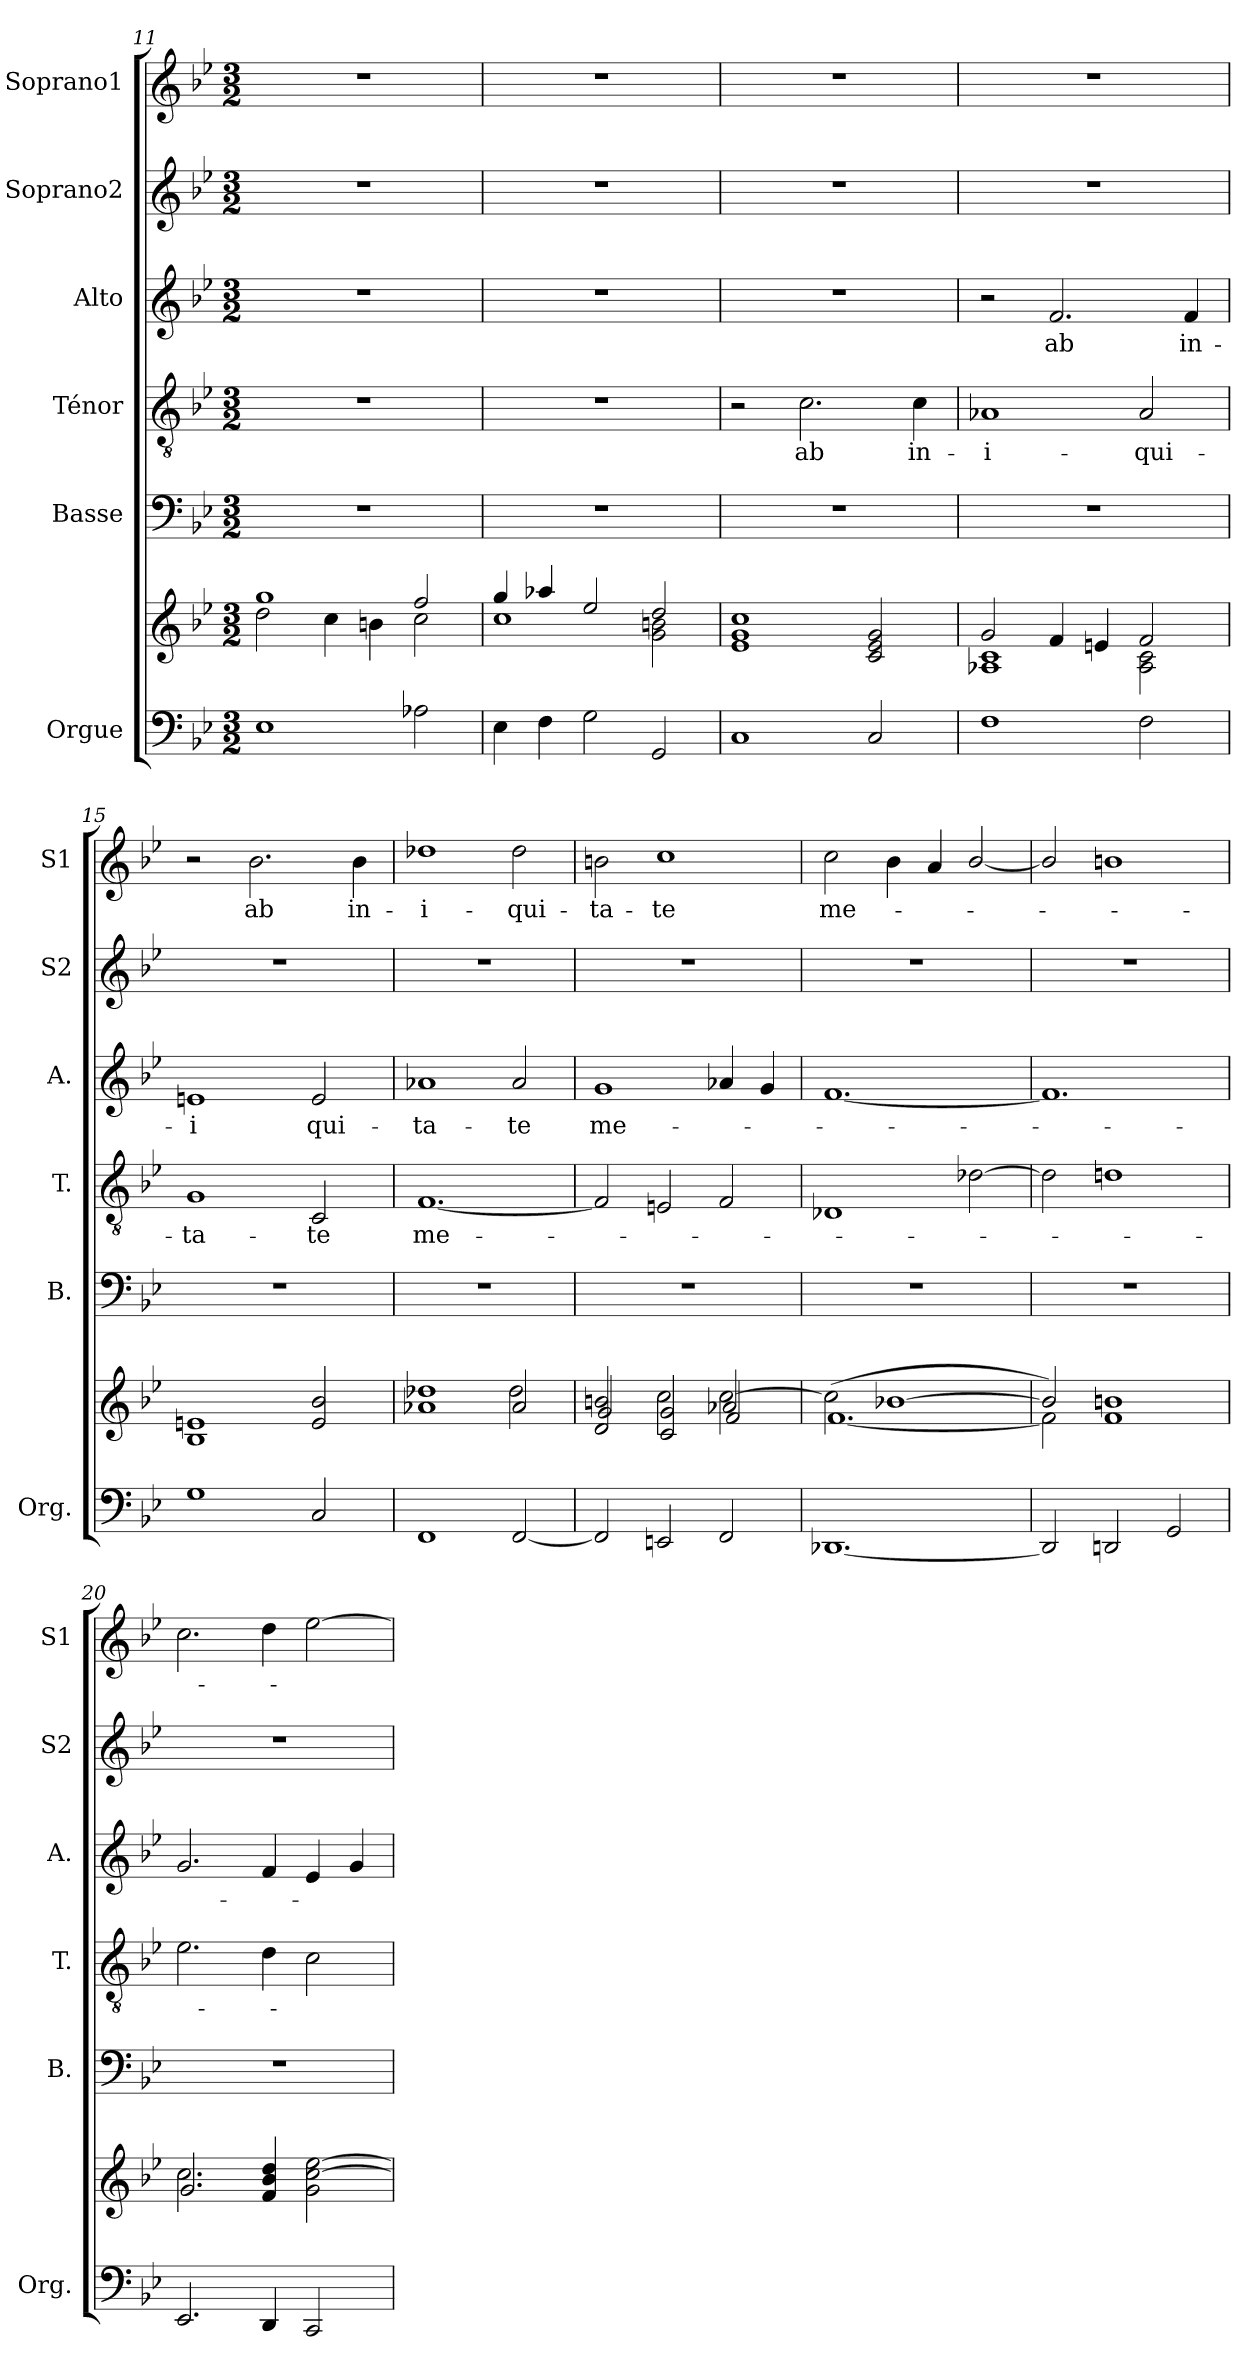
**kern	**kern	**kern	**kern	**text	**kern	**text	**kern	**kern	**text
*part6	*part6	*part5	*part4	*part4	*part3	*part3	*part2	*part1	*part1
*staff7	*staff6	*staff5	*staff4	*staff4	*staff3	*staff3	*staff2	*staff1	*staff1
*I"Orgue	*	*I"Basse	*I"Ténor	*	*I"Alto	*	*I"Soprano2	*I"Soprano1	*
*I'Org.	*	*I'B.	*I'T.	*	*I'A.	*	*I'S2	*I'S1	*
*clefF4	*clefG2	*clefF4	*clefGv2	*	*clefG2	*	*clefG2	*clefG2	*
*k[b-e-]	*k[b-e-]	*k[b-e-]	*k[b-e-]	*	*k[b-e-]	*	*k[b-e-]	*k[b-e-]	*
*M3/2	*M3/2	*M3/2	*M3/2	*	*M3/2	*	*M3/2	*M3/2	*
=11	=11	=11	=11	=11	=11	=11	=11	=11	=11
*	*^	*	*	*	*	*	*	*	*
1E-	1gg	2dd\	1.r	1.r	.	1.r	.	1.r	1.r	.
.	.	4cc\	.	.	.	.	.	.	.	.
.	.	4bn\	.	.	.	.	.	.	.	.
2A-X\	2ff/	2cc\	.	.	.	.	.	.	.	.
=12	=12	=12	=12	=12	=12	=12	=12	=12	=12	=12
4E-\	4gg/	1cc	1.r	1.r	.	1.r	.	1.r	1.r	.
4F\	4aa-X/	.	.	.	.	.	.	.	.	.
2G\	2ee-/	.	.	.	.	.	.	.	.	.
2GG/	2dd/	2g\ 2bn\	.	.	.	.	.	.	.	.
*	*v	*v	*	*	*	*	*	*	*	*
=13	=13	=13	=13	=13	=13	=13	=13	=13	=13
1C	1e- 1g 1cc	1.r	2r	.	1.r	.	1.r	1.r	.
!	!	!	!	!LO:LY:b	!	!	!	!	!
.	.	.	2.c\	ab	.	.	.	.	.
2C/	2c/ 2e-/ 2g/	.	.	.	.	.	.	.	.
!	!	!	!	!LO:LY:b	!	!	!	!	!
.	.	.	4c\	in-	.	.	.	.	.
=14	=14	=14	=14	=14	=14	=14	=14	=14	=14
*	*^	*	*	*	*	*	*	*	*
!	!	!	!	!	!LO:LY:b	!	!	!	!	!
1F	2g/	1A-X 1c	1.r	1A-X	-i-	2r	.	1.r	1.r	.
!	!	!	!	!	!	!	!LO:LY:b	!	!	!
.	4f/	.	.	.	.	2.f/	ab	.	.	.
.	4en/	.	.	.	.	.	.	.	.	.
!	!	!	!	!	!LO:LY:b	!	!	!	!	!
2F\	2f/	2A-\ 2c\	.	2A-/	-qui-	.	.	.	.	.
!	!	!	!	!	!	!	!LO:LY:b	!	!	!
.	.	.	.	.	.	4f/	in-	.	.	.
=15	=15	=15	=15	=15	=15	=15	=15	=15	=15	=15
!	!	!	!	!	!LO:LY:b	!	!LO:LY:b	!	!	!
1G	1en	1B-	1.r	1G	-ta-	1en	-i	1.r	2r	.
!	!	!	!	!	!	!	!	!	!	!LO:LY:b
.	.	.	.	.	.	.	.	.	2.b-\	ab
!	!	!	!	!	!LO:LY:b	!	!LO:LY:b	!	!	!
2C/	2e/ 2b-/	2ryy	.	2C/	-te	2e/	qui-	.	.	.
!	!	!	!	!	!	!	!	!	!	!LO:LY:b
.	.	.	.	.	.	.	.	.	4b-\	in-
=16	=16	=16	=16	=16	=16	=16	=16	=16	=16	=16
!	!	!	!	!	!LO:LY:b	!	!LO:LY:b	!	!	!LO:LY:b
1FF	1dd-X	1a-X	1.r	[1.F	me-	1a-X	-ta-	1.r	1dd-X	-i-
!	!	!	!	!	!	!	!LO:LY:b	!	!	!LO:LY:b
[2FF/	2a-/	2dd-\	.	.	.	2a-/	-te	.	2dd-\	-qui-
!!LO:PB:g=z
=17	=17	=17	=17	=17	=17	=17	=17	=17	=17	=17
*	*	*^	*	*	*	*	*	*	*	*
!	!	!	!	!	!	!	!	!LO:LY:b	!	!	!LO:LY:b
2FF/]	2d/ 2bn/	2g/	1ryy	1.r	2F/]	.	1g	me-	1.r	2bn\	-ta-
!	!	!	!	!	!	!	!	!	!	!	!LO:LY:b
2EEn/	2cc\	2c/ 2g/	.	.	2En/	.	.	.	.	1cc	-te
2FF/	[2cc\	2a-X/	2f/	.	2F/	.	4a-X/	.	.	.	.
.	.	.	.	.	.	.	4g/	.	.	.	.
*	*	*v	*v	*	*	*	*	*	*	*	*
=18	=18	=18	=18	=18	=18	=18	=18	=18	=18	=18
!	!	!	!	!	!	!	!	!	!	!LO:LY:b
[1.DD-X	(>2cc\]	[1.f	1.r	1D-X	.	[1.f	.	1.r	2cc\	me-
.	[1b-X	.	.	.	.	.	.	.	4b-i\	.
.	.	.	.	.	.	.	.	.	4a/	.
.	.	.	.	[2d-X\	.	.	.	.	[2b-/	.
=19	=19	=19	=19	=19	=19	=19	=19	=19	=19	=19
2DD-/]	2b-/])	2f\]	1.r	2d-\]	.	1.f]	.	1.r	2b-/]	.
2DDn/	1bn	1f	.	1dn	.	.	.	.	1bn	.
2GG/	.	.	.	.	.	.	.	.	.	.
=20	=20	=20	=20	=20	=20	=20	=20	=20	=20	=20
2.EE-/	2.cc\	2.g/	1.r	2.e-\	.	2.g/	.	1.r	2.cc\	.
4DD/	4f/ 4b-/ 4dd/	2.ryy	.	4d\	.	4f/	.	.	4dd\	.
2CC/	2g\ [2cc\ [2ee-\	.	.	2c\	.	4e-/	.	.	[2ee-\	.
.	.	.	.	.	.	4g/	.	.	.	.
*	*v	*v	*	*	*	*	*	*	*	*
=	=	=	=	=	=	=	=	=	=
*-	*-	*-	*-	*-	*-	*-	*-	*-	*-
